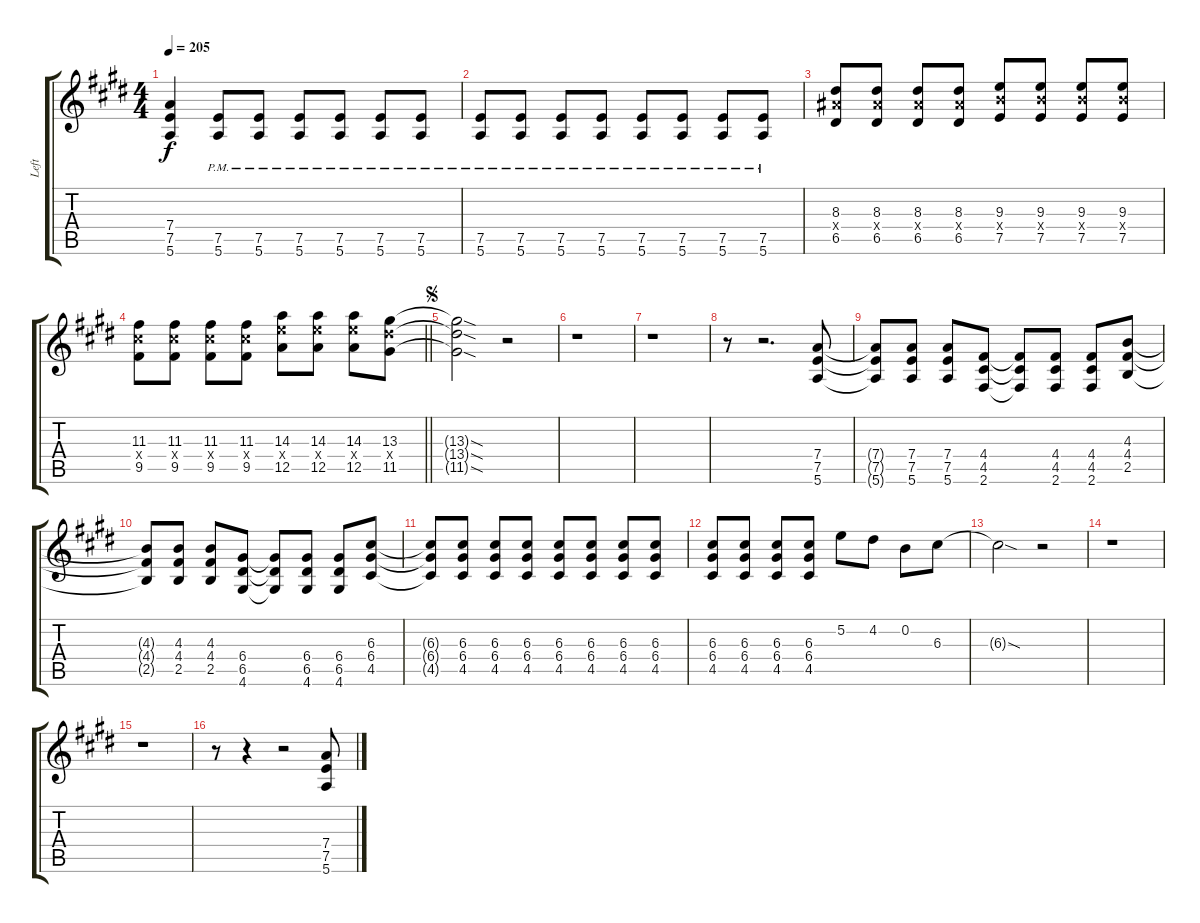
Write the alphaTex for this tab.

\track ("Left" "Left") {instrument distortionguitar}
\staff {score tabs}
\tuning (E4 B3 G3 D3 A2 E2) {hide}
\ts (4 4)
\tempo 205
\clef g2
\ks e
(7.4{t} 7.5{t} 5.6{t}).4{dy f} (7.5{pm} 5.6{pm}).8 (7.5{pm} 5.6{pm}).8 (7.5{pm} 5.6{pm}).8 (7.5{pm} 5.6{pm}).8 (7.5{pm} 5.6{pm}).8 (7.5{pm} 5.6{pm}).8 |
\ks c#minor
(7.5{pm} 5.6{pm}).8 (7.5{pm} 5.6{pm}).8 (7.5{pm} 5.6{pm}).8 (7.5{pm} 5.6{pm}).8 (7.5{pm} 5.6{pm}).8 (7.5{pm} 5.6{pm}).8 (7.5{pm} 5.6{pm}).8 (7.5{pm} 5.6{pm}).8 |
(8.3 8.4{x} 6.5).8 (8.3 8.4{x} 6.5).8 (8.3 8.4{x} 6.5).8 (8.3 8.4{x} 6.5).8 (9.3 9.4{x} 7.5).8 (9.3 9.4{x} 7.5).8 (9.3 9.4{x} 7.5).8 (9.3 9.4{x} 7.5).8 |
\barLineRight lightlight
(11.3 11.4{x} 9.5).8 (11.3 11.4{x} 9.5).8 (11.3 11.4{x} 9.5).8 (11.3 11.4{x} 9.5).8 (14.3 14.4{x} 12.5).8 (14.3 14.4{x} 12.5).8 (14.3 14.4{x} 12.5).8 (13.3 13.4{x} 11.5).8 |
\jump segno
\ks e
(13.3{sod t} 13.4{sod t} 11.5{sod t}).2 r.2 |
\ks c#minor
r.1 |
r.1 |
r.8 r.2{d} (7.4 7.5 5.6).8 |
\ks e
(7.4{t} 7.5{t} 5.6{t}).8 (7.4 7.5 5.6).8 (7.4 7.5 5.6).8 (4.4 4.5 2.6).8 (4.4{t} 4.5{t} 2.6{t}).8 (4.4 4.5 2.6).8 (4.4 4.5 2.6).8 (4.3 4.4 2.5).8 |
\ks c#minor
(4.3{t} 4.4{t} 2.5{t}).8 (4.3 4.4 2.5).8 (4.3 4.4 2.5).8 (6.4 6.5 4.6).8 (6.4{t} 6.5{t} 4.6{t}).8 (6.4 6.5 4.6).8 (6.4 6.5 4.6).8 (6.3 6.4 4.5).8 |
(6.3{t} 6.4{t} 4.5{t}).8 (6.3 6.4 4.5).8 (6.3 6.4 4.5).8 (6.3 6.4 4.5).8 (6.3 6.4 4.5).8 (6.3 6.4 4.5).8 (6.3 6.4 4.5).8 (6.3 6.4 4.5).8 |
(6.3 6.4 4.5).8 (6.3 6.4 4.5).8 (6.3 6.4 4.5).8 (6.3 6.4 4.5).8 5.2.8 4.2.8 0.2.8 6.3.8 |
\ks e
6.3{sod t}.2 r.2 |
\ks c#minor
r.1 |
r.1 |
r.8 r.4 r.2 (7.4 7.5 5.6).8
